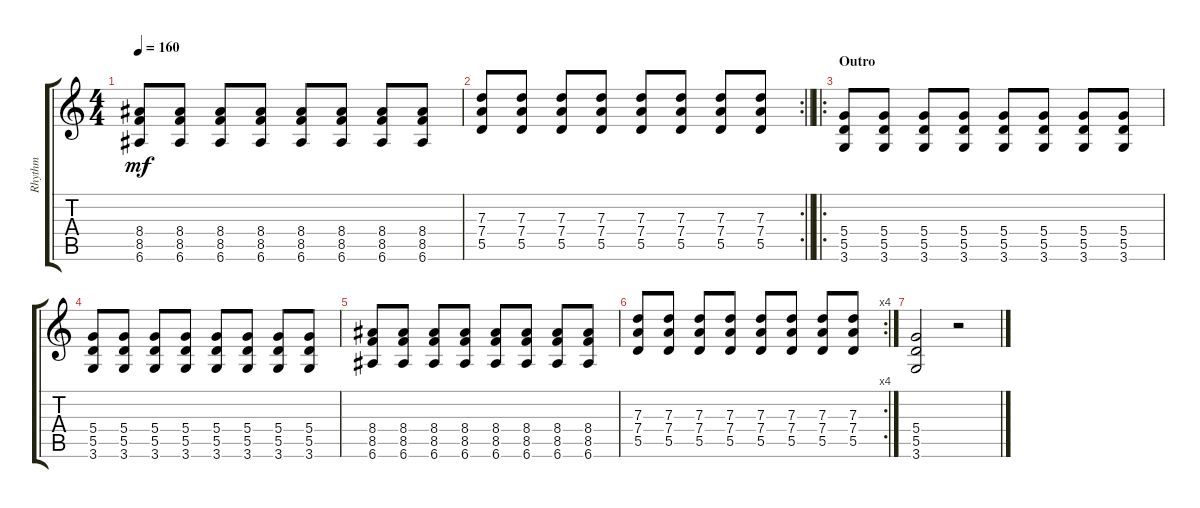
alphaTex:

\track ("Rhythm" "Rhythm") {instrument electricguitarclean}
\staff {score tabs}
\tuning (E4 C4 G3 D3 A2 E2) {hide}
\ts (4 4)
\tempo 160
\clef g2
\ks c
(8.4 8.5 6.6).8{dy mf} (8.4 8.5 6.6).8 (8.4 8.5 6.6).8 (8.4 8.5 6.6).8 (8.4 8.5 6.6).8 (8.4 8.5 6.6).8 (8.4 8.5 6.6).8 (8.4 8.5 6.6).8 |
\rc 2
\barLineRight lightlight
(7.3 7.4 5.5).8 (7.3 7.4 5.5).8 (7.3 7.4 5.5).8 (7.3 7.4 5.5).8 (7.3 7.4 5.5).8 (7.3 7.4 5.5).8 (7.3 7.4 5.5).8 (7.3 7.4 5.5).8 |
\ro
\section ("" "Outro")
(5.4 5.5 3.6).8 (5.4 5.5 3.6).8 (5.4 5.5 3.6).8 (5.4 5.5 3.6).8 (5.4 5.5 3.6).8 (5.4 5.5 3.6).8 (5.4 5.5 3.6).8 (5.4 5.5 3.6).8 |
(5.4 5.5 3.6).8 (5.4 5.5 3.6).8 (5.4 5.5 3.6).8 (5.4 5.5 3.6).8 (5.4 5.5 3.6).8 (5.4 5.5 3.6).8 (5.4 5.5 3.6).8 (5.4 5.5 3.6).8 |
(8.4 8.5 6.6).8 (8.4 8.5 6.6).8 (8.4 8.5 6.6).8 (8.4 8.5 6.6).8 (8.4 8.5 6.6).8 (8.4 8.5 6.6).8 (8.4 8.5 6.6).8 (8.4 8.5 6.6).8 |
\rc 4
(7.3 7.4 5.5).8 (7.3 7.4 5.5).8 (7.3 7.4 5.5).8 (7.3 7.4 5.5).8 (7.3 7.4 5.5).8 (7.3 7.4 5.5).8 (7.3 7.4 5.5).8 (7.3 7.4 5.5).8 |
(5.4 5.5 3.6).2 r.2
